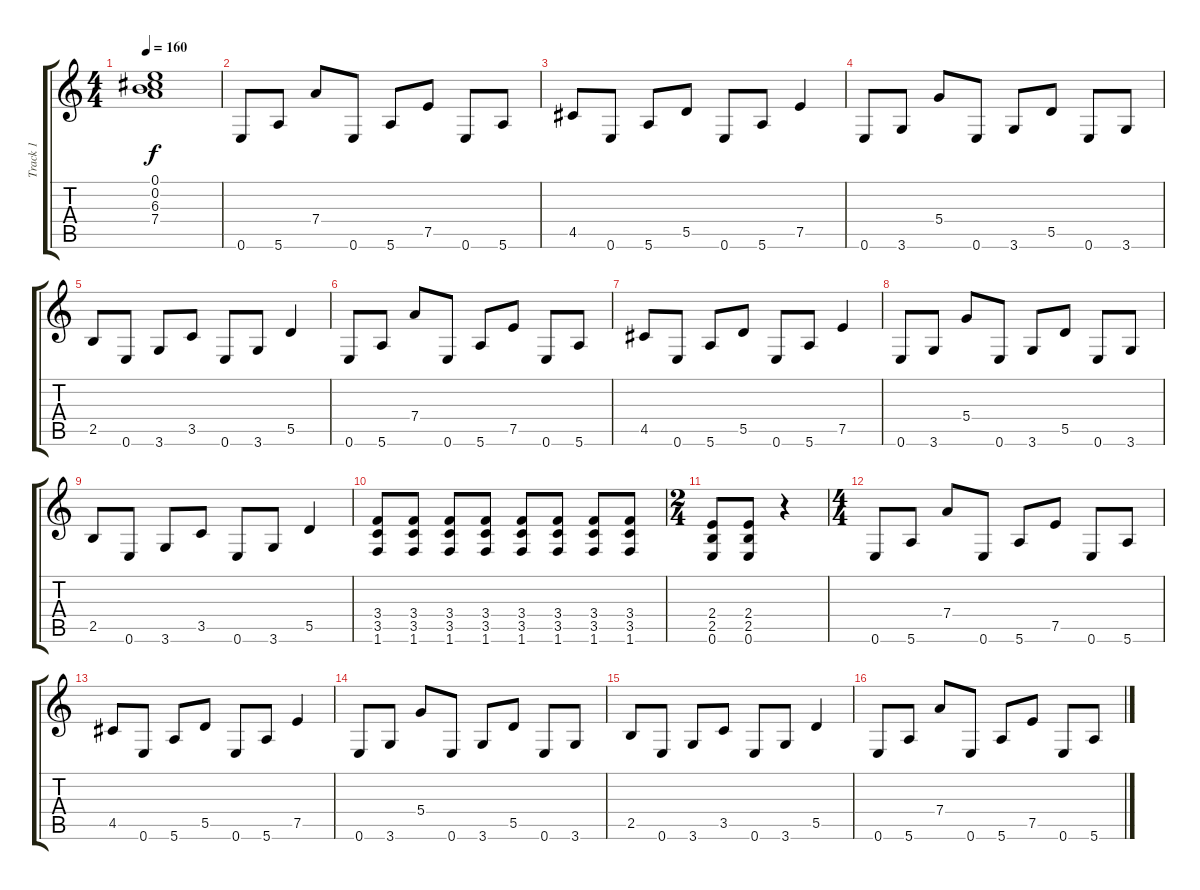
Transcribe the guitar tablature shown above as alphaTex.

\track ("Track 1" "Track 1") {instrument overdrivenguitar}
\staff {score tabs}
\tuning (E4 B3 G3 D3 A2 E2) {hide}
\ts (4 4)
\tempo 160
\clef g2
\ks c
(0.1{t} 0.2{t} 6.3{t} 7.4{t}).1{dy f} |
0.6.8 5.6.8 7.4.8 0.6.8 5.6.8 7.5.8 0.6.8 5.6.8 |
4.5.8 0.6.8 5.6.8 5.5.8 0.6.8 5.6.8 7.5.4 |
0.6.8 3.6.8 5.4.8 0.6.8 3.6.8 5.5.8 0.6.8 3.6.8 |
2.5.8 0.6.8 3.6.8 3.5.8 0.6.8 3.6.8 5.5.4 |
0.6.8 5.6.8 7.4.8 0.6.8 5.6.8 7.5.8 0.6.8 5.6.8 |
4.5.8 0.6.8 5.6.8 5.5.8 0.6.8 5.6.8 7.5.4 |
0.6.8 3.6.8 5.4.8 0.6.8 3.6.8 5.5.8 0.6.8 3.6.8 |
2.5.8 0.6.8 3.6.8 3.5.8 0.6.8 3.6.8 5.5.4 |
(3.4 3.5 1.6).8 (3.4 3.5 1.6).8 (3.4 3.5 1.6).8 (3.4 3.5 1.6).8 (3.4 3.5 1.6).8 (3.4 3.5 1.6).8 (3.4 3.5 1.6).8 (3.4 3.5 1.6).8 |
\ts (2 4)
(2.4 2.5 0.6).8 (2.4 2.5 0.6).8 r.4 |
\ts (4 4)
0.6.8 5.6.8 7.4.8 0.6.8 5.6.8 7.5.8 0.6.8 5.6.8 |
4.5.8 0.6.8 5.6.8 5.5.8 0.6.8 5.6.8 7.5.4 |
0.6.8 3.6.8 5.4.8 0.6.8 3.6.8 5.5.8 0.6.8 3.6.8 |
2.5.8 0.6.8 3.6.8 3.5.8 0.6.8 3.6.8 5.5.4 |
0.6.8 5.6.8 7.4.8 0.6.8 5.6.8 7.5.8 0.6.8 5.6.8
